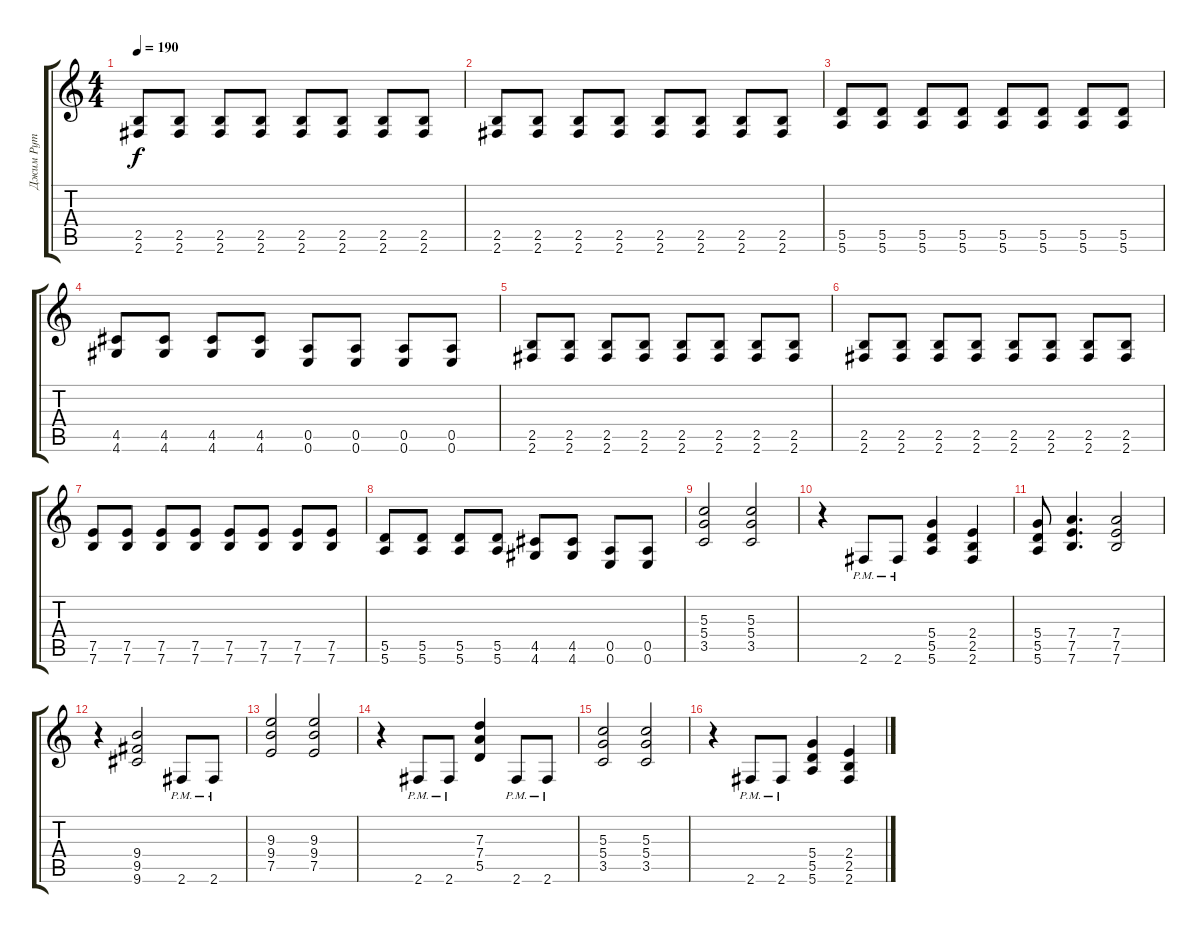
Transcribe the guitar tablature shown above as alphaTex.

\track ("Джим Рут" "Джим Рут") {instrument distortionguitar}
\staff {score tabs}
\tuning (E4 B3 G3 D3 A2 E2) {hide}
\ts (4 4)
\tempo 190
\clef g2
\ks c
(2.5 2.6).8{dy f} (2.5 2.6).8 (2.5 2.6).8 (2.5 2.6).8 (2.5 2.6).8 (2.5 2.6).8 (2.5 2.6).8 (2.5 2.6).8 |
(2.5 2.6).8 (2.5 2.6).8 (2.5 2.6).8 (2.5 2.6).8 (2.5 2.6).8 (2.5 2.6).8 (2.5 2.6).8 (2.5 2.6).8 |
(5.5 5.6).8 (5.5 5.6).8 (5.5 5.6).8 (5.5 5.6).8 (5.5 5.6).8 (5.5 5.6).8 (5.5 5.6).8 (5.5 5.6).8 |
(4.5 4.6).8 (4.5 4.6).8 (4.5 4.6).8 (4.5 4.6).8 (0.5 0.6).8 (0.5 0.6).8 (0.5 0.6).8 (0.5 0.6).8 |
(2.5 2.6).8 (2.5 2.6).8 (2.5 2.6).8 (2.5 2.6).8 (2.5 2.6).8 (2.5 2.6).8 (2.5 2.6).8 (2.5 2.6).8 |
(2.5 2.6).8 (2.5 2.6).8 (2.5 2.6).8 (2.5 2.6).8 (2.5 2.6).8 (2.5 2.6).8 (2.5 2.6).8 (2.5 2.6).8 |
(7.5 7.6).8 (7.5 7.6).8 (7.5 7.6).8 (7.5 7.6).8 (7.5 7.6).8 (7.5 7.6).8 (7.5 7.6).8 (7.5 7.6).8 |
(5.5 5.6).8 (5.5 5.6).8 (5.5 5.6).8 (5.5 5.6).8 (4.5 4.6).8 (4.5 4.6).8 (0.5 0.6).8 (0.5 0.6).8 |
(5.3 5.4 3.5).2 (5.3 5.4 3.5).2 |
r.4 2.6{pm}.8 2.6{pm}.8 (5.4 5.5 5.6).4 (2.4 2.5 2.6).4 |
(5.4 5.5 5.6).8 (7.4 7.5 7.6).4{d} (7.4 7.5 7.6).2 |
r.4 (9.4 9.5 9.6).2 2.6{pm}.8 2.6{pm}.8 |
(9.3 9.4 7.5).2 (9.3 9.4 7.5).2 |
r.4 2.6{pm}.8 2.6{pm}.8 (7.3 7.4 5.5).4 2.6{pm}.8 2.6{pm}.8 |
(5.3 5.4 3.5).2 (5.3 5.4 3.5).2 |
r.4 2.6{pm}.8 2.6{pm}.8 (5.4 5.5 5.6).4 (2.4 2.5 2.6).4
